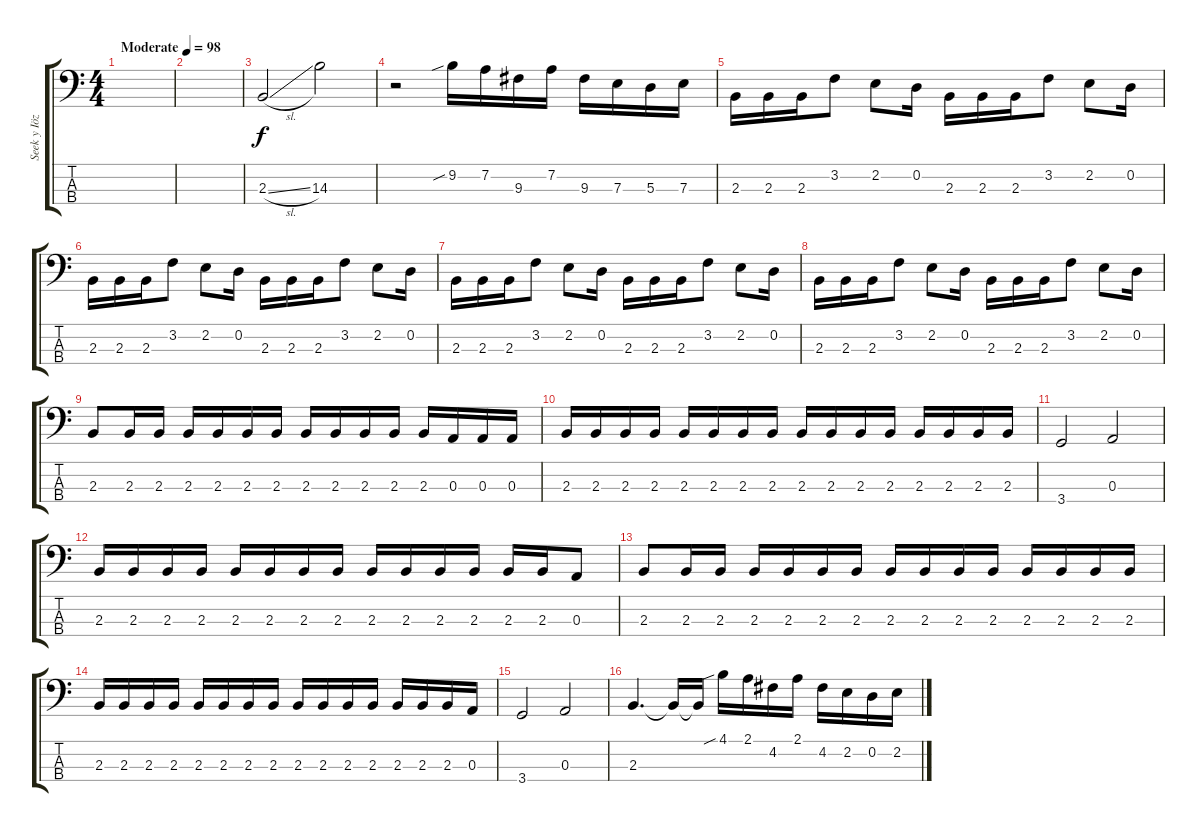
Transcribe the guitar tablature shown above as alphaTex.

\track ("Seek y Iözi" "Seek y Iöz") {instrument electricbassfinger}
\staff {score tabs}
\tuning (G2 D2 A1 E1) {hide}
\ts (4 4)
\tempo (98 "Moderate")
\clef f4
\ks c
|
|
2.3{sl}.2 14.3.2 |
r.2 9.2{sib}.16 7.2.16 9.3.16 7.2.16 9.3.16 7.3.16 5.3.16 7.3.16 |
2.3.16 2.3.16 2.3.16 3.2.8 2.2.8 0.2.16 2.3.16 2.3.16 2.3.16 3.2.8 2.2.8 0.2.16 |
2.3.16 2.3.16 2.3.16 3.2.8 2.2.8 0.2.16 2.3.16 2.3.16 2.3.16 3.2.8 2.2.8 0.2.16 |
2.3.16 2.3.16 2.3.16 3.2.8 2.2.8 0.2.16 2.3.16 2.3.16 2.3.16 3.2.8 2.2.8 0.2.16 |
2.3.16 2.3.16 2.3.16 3.2.8 2.2.8 0.2.16 2.3.16 2.3.16 2.3.16 3.2.8 2.2.8 0.2.16 |
2.3.8 2.3.16 2.3.16 2.3.16 2.3.16 2.3.16 2.3.16 2.3.16 2.3.16 2.3.16 2.3.16 2.3.16 0.3.16 0.3.16 0.3.16 |
2.3.16 2.3.16 2.3.16 2.3.16 2.3.16 2.3.16 2.3.16 2.3.16 2.3.16 2.3.16 2.3.16 2.3.16 2.3.16 2.3.16 2.3.16 2.3.16 |
3.4.2 0.3.2 |
2.3.16 2.3.16 2.3.16 2.3.16 2.3.16 2.3.16 2.3.16 2.3.16 2.3.16 2.3.16 2.3.16 2.3.16 2.3.16 2.3.16 0.3.8 |
2.3.8 2.3.16 2.3.16 2.3.16 2.3.16 2.3.16 2.3.16 2.3.16 2.3.16 2.3.16 2.3.16 2.3.16 2.3.16 2.3.16 2.3.16 |
2.3.16 2.3.16 2.3.16 2.3.16 2.3.16 2.3.16 2.3.16 2.3.16 2.3.16 2.3.16 2.3.16 2.3.16 2.3.16 2.3.16 2.3.16 0.3.16 |
3.4.2 0.3.2 |
2.3.4{d} 2.3{t}.16 2.3{t}.16 4.1{sib}.16 2.1.16 4.2.16 2.1.16 4.2.16 2.2.16 0.2.16 2.2.16
